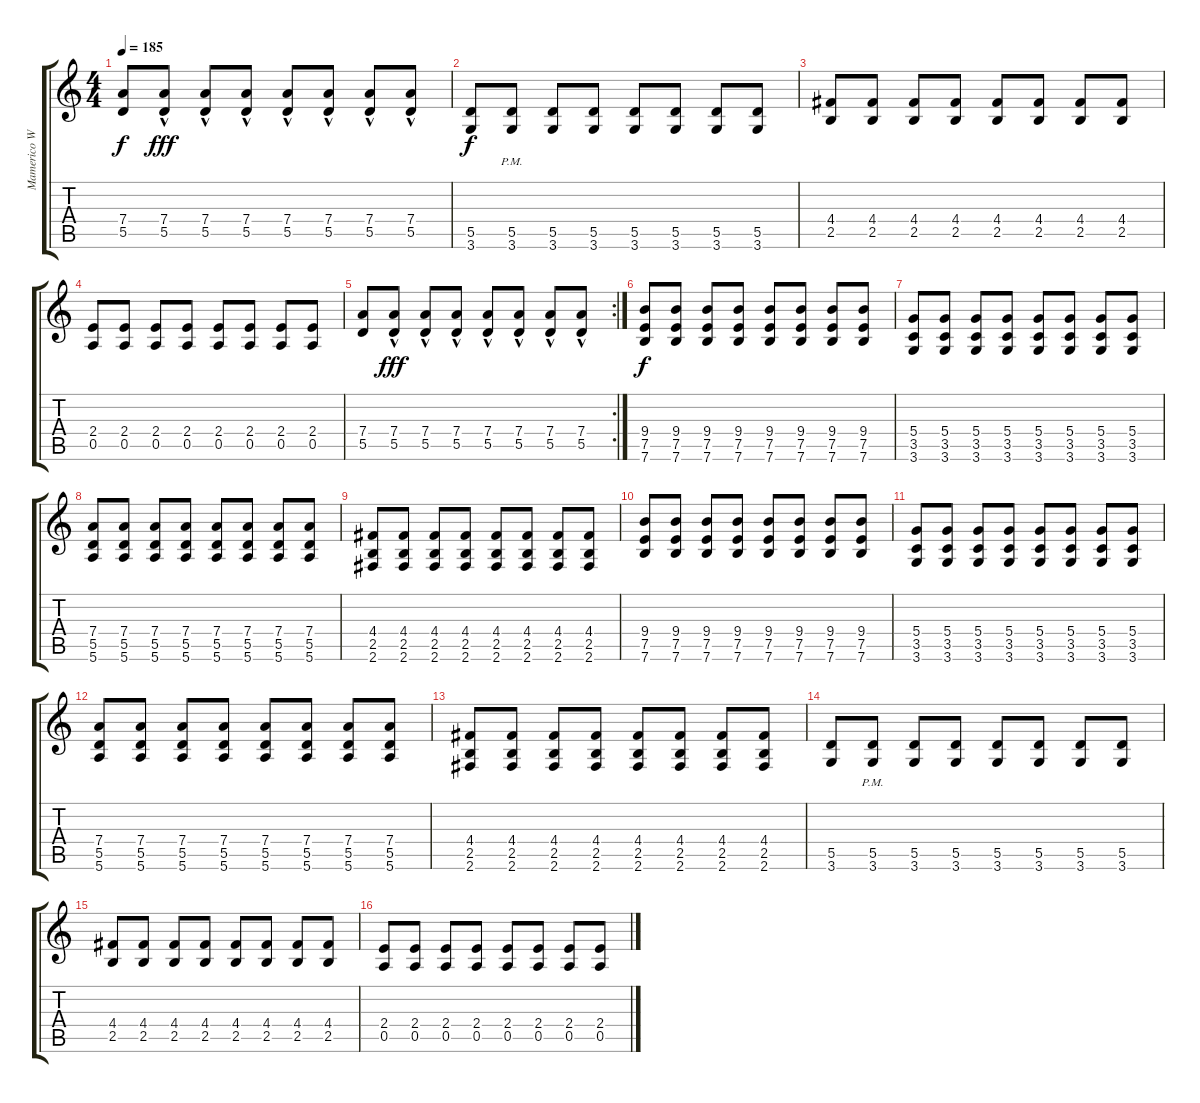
\track ("Mamerico Weno pla pene" "Mamerico W") {instrument overdrivenguitar}
\staff {score tabs}
\tuning (E4 B3 G3 D3 A2 E2) {hide}
\ts (4 4)
\tempo 185
\clef g2
\ks c
(7.4 5.5).8{dy f} (7.4{hac} 5.5).8{dy fff} (7.4{hac} 5.5).8 (7.4{hac} 5.5).8 (7.4{hac} 5.5).8 (7.4{hac} 5.5).8 (7.4{hac} 5.5).8 (7.4{hac} 5.5).8 |
(5.5 3.6).8{dy f} (5.5 3.6{pm}).8 (5.5 3.6).8 (5.5 3.6).8 (5.5 3.6).8 (5.5 3.6).8 (5.5 3.6).8 (5.5 3.6).8 |
(4.4 2.5).8 (4.4 2.5).8 (4.4 2.5).8 (4.4 2.5).8 (4.4 2.5).8 (4.4 2.5).8 (4.4 2.5).8 (4.4 2.5).8 |
(2.4 0.5).8 (2.4 0.5).8 (2.4 0.5).8 (2.4 0.5).8 (2.4 0.5).8 (2.4 0.5).8 (2.4 0.5).8 (2.4 0.5).8 |
\rc 2
(7.4 5.5).8 (7.4{hac} 5.5).8{dy fff} (7.4{hac} 5.5).8 (7.4{hac} 5.5).8 (7.4{hac} 5.5).8 (7.4{hac} 5.5).8 (7.4{hac} 5.5).8 (7.4{hac} 5.5).8 |
(9.4 7.5 7.6).8{dy f} (9.4 7.5 7.6).8 (9.4 7.5 7.6).8 (9.4 7.5 7.6).8 (9.4 7.5 7.6).8 (9.4 7.5 7.6).8 (9.4 7.5 7.6).8 (9.4 7.5 7.6).8 |
(5.4 3.5 3.6).8 (5.4 3.5 3.6).8 (5.4 3.5 3.6).8 (5.4 3.5 3.6).8 (5.4 3.5 3.6).8 (5.4 3.5 3.6).8 (5.4 3.5 3.6).8 (5.4 3.5 3.6).8 |
(7.4 5.5 5.6).8 (7.4 5.5 5.6).8 (7.4 5.5 5.6).8 (7.4 5.5 5.6).8 (7.4 5.5 5.6).8 (7.4 5.5 5.6).8 (7.4 5.5 5.6).8 (7.4 5.5 5.6).8 |
(4.4 2.5 2.6).8 (4.4 2.5 2.6).8 (4.4 2.5 2.6).8 (4.4 2.5 2.6).8 (4.4 2.5 2.6).8 (4.4 2.5 2.6).8 (4.4 2.5 2.6).8 (4.4 2.5 2.6).8 |
(9.4 7.5 7.6).8 (9.4 7.5 7.6).8 (9.4 7.5 7.6).8 (9.4 7.5 7.6).8 (9.4 7.5 7.6).8 (9.4 7.5 7.6).8 (9.4 7.5 7.6).8 (9.4 7.5 7.6).8 |
(5.4 3.5 3.6).8 (5.4 3.5 3.6).8 (5.4 3.5 3.6).8 (5.4 3.5 3.6).8 (5.4 3.5 3.6).8 (5.4 3.5 3.6).8 (5.4 3.5 3.6).8 (5.4 3.5 3.6).8 |
(7.4 5.5 5.6).8 (7.4 5.5 5.6).8 (7.4 5.5 5.6).8 (7.4 5.5 5.6).8 (7.4 5.5 5.6).8 (7.4 5.5 5.6).8 (7.4 5.5 5.6).8 (7.4 5.5 5.6).8 |
(4.4 2.5 2.6).8 (4.4 2.5 2.6).8 (4.4 2.5 2.6).8 (4.4 2.5 2.6).8 (4.4 2.5 2.6).8 (4.4 2.5 2.6).8 (4.4 2.5 2.6).8 (4.4 2.5 2.6).8 |
(5.5 3.6).8 (5.5 3.6{pm}).8 (5.5 3.6).8 (5.5 3.6).8 (5.5 3.6).8 (5.5 3.6).8 (5.5 3.6).8 (5.5 3.6).8 |
(4.4 2.5).8 (4.4 2.5).8 (4.4 2.5).8 (4.4 2.5).8 (4.4 2.5).8 (4.4 2.5).8 (4.4 2.5).8 (4.4 2.5).8 |
(2.4 0.5).8 (2.4 0.5).8 (2.4 0.5).8 (2.4 0.5).8 (2.4 0.5).8 (2.4 0.5).8 (2.4 0.5).8 (2.4 0.5).8
